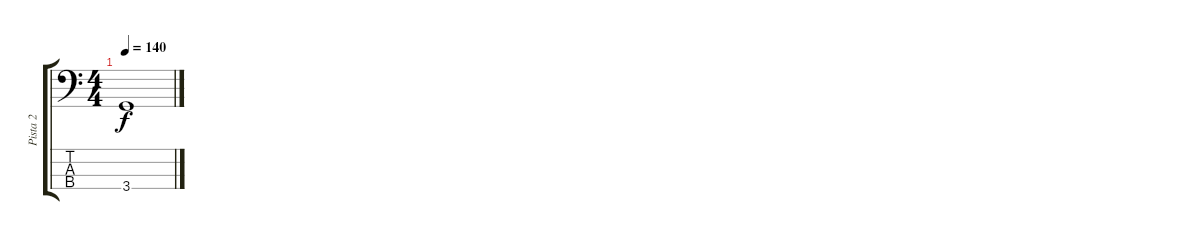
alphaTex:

\track ("Pista 2" "Pista 2") {instrument electricbassfinger}
\staff {score tabs}
\tuning (G2 D2 A1 E1) {hide}
\ts (4 4)
\tempo 140
\clef f4
\ks c
3.4{t}.1{dy f}
